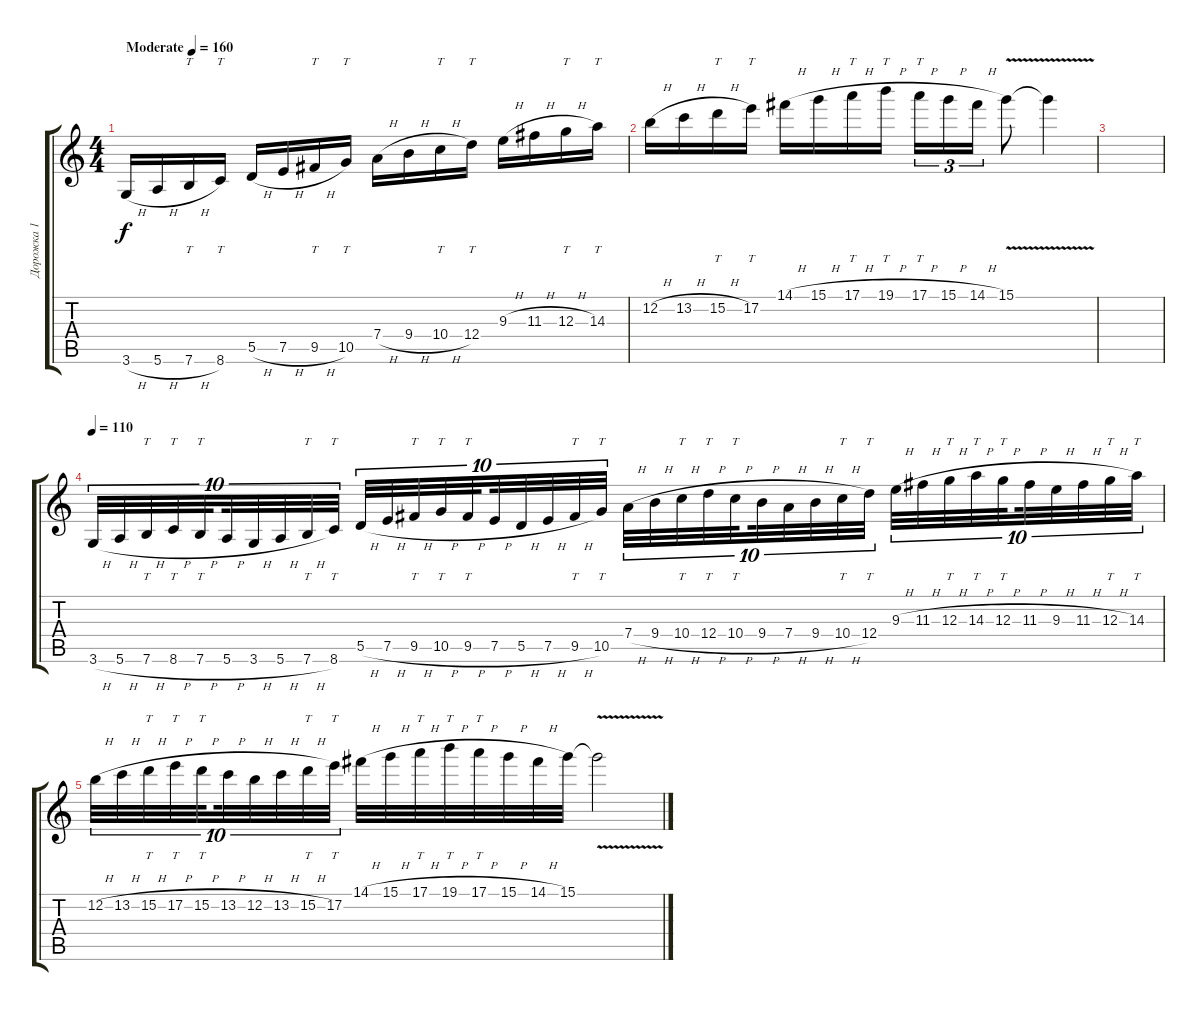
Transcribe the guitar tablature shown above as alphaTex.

\track ("Дорожка 1" "Дорожка 1") {instrument overdrivenguitar}
\staff {score tabs}
\tuning (E4 B3 G3 D3 A2 E2) {hide}
\ts (4 4)
\tempo (160 "Moderate")
\clef g2
\ks c
3.6{h}.16{dy f instrument overdrivenguitar} 5.6{h}.16 7.6{h}.16{tt} 8.6.16{tt} 5.5{h}.16 7.5{h}.16 9.5{h}.16{tt} 10.5.16{tt} 7.4{h}.16 9.4{h}.16 10.4{h}.16{tt} 12.4.16{tt} 9.3{h}.16 11.3{h}.16 12.3{h}.16{tt} 14.3.16{tt} |
12.2{h}.16 13.2{h}.16 15.2{h}.16{tt} 17.2.16{tt} 14.1{h}.16 15.1{h}.16 17.1{h}.16{tt} 19.1{h}.16{tt} 17.1{h}.16{tt tu (3 2)} 15.1{h}.16{tu (3 2)} 14.1{h}.16{tu (3 2)} 15.1{v}.8 15.1{t}.4 |
|
\tempo 110
3.6{h}.32{tu (10 8)} 5.6{h}.32{tu (10 8)} 7.6{h}.32{tt tu (10 8)} 8.6{h}.32{tt tu (10 8)} 7.6{h}.32{tt tu (10 8) beam splitsecondary} 5.6{h}.32{tu (10 8)} 3.6{h}.32{tu (10 8)} 5.6{h}.32{tu (10 8)} 7.6{h}.32{tt tu (10 8)} 8.6.32{tt tu (10 8)} 5.5{h}.32{tu (10 8)} 7.5{h}.32{tu (10 8)} 9.5{h}.32{tt tu (10 8)} 10.5{h}.32{tt tu (10 8)} 9.5{h}.32{tt tu (10 8) beam splitsecondary} 7.5{h}.32{tu (10 8)} 5.5{h}.32{tu (10 8)} 7.5{h}.32{tu (10 8)} 9.5{h}.32{tt tu (10 8)} 10.5.32{tt tu (10 8)} 7.4{h}.32{tu (10 8)} 9.4{h}.32{tu (10 8)} 10.4{h}.32{tt tu (10 8)} 12.4{h}.32{tt tu (10 8)} 10.4{h}.32{tt tu (10 8) beam splitsecondary} 9.4{h}.32{tu (10 8)} 7.4{h}.32{tu (10 8)} 9.4{h}.32{tu (10 8)} 10.4{h}.32{tt tu (10 8)} 12.4.32{tt tu (10 8)} 9.3{h}.32{tu (10 8)} 11.3{h}.32{tu (10 8)} 12.3{h}.32{tt tu (10 8)} 14.3{h}.32{tt tu (10 8)} 12.3{h}.32{tt tu (10 8) beam splitsecondary} 11.3{h}.32{tu (10 8)} 9.3{h}.32{tu (10 8)} 11.3{h}.32{tu (10 8)} 12.3{h}.32{tt tu (10 8)} 14.3.32{tt tu (10 8)} |
12.2{h}.32{tu (10 8)} 13.2{h}.32{tu (10 8)} 15.2{h}.32{tt tu (10 8)} 17.2{h}.32{tt tu (10 8)} 15.2{h}.32{tt tu (10 8) beam splitsecondary} 13.2{h}.32{tu (10 8)} 12.2{h}.32{tu (10 8)} 13.2{h}.32{tu (10 8)} 15.2{h}.32{tt tu (10 8)} 17.2.32{tt tu (10 8)} 14.1{h}.32 15.1{h}.32 17.1{h}.32{tt} 19.1{h}.32{tt} 17.1{h}.32{tt} 15.1{h}.32 14.1{h}.32 15.1.32 15.1{v t}.2
